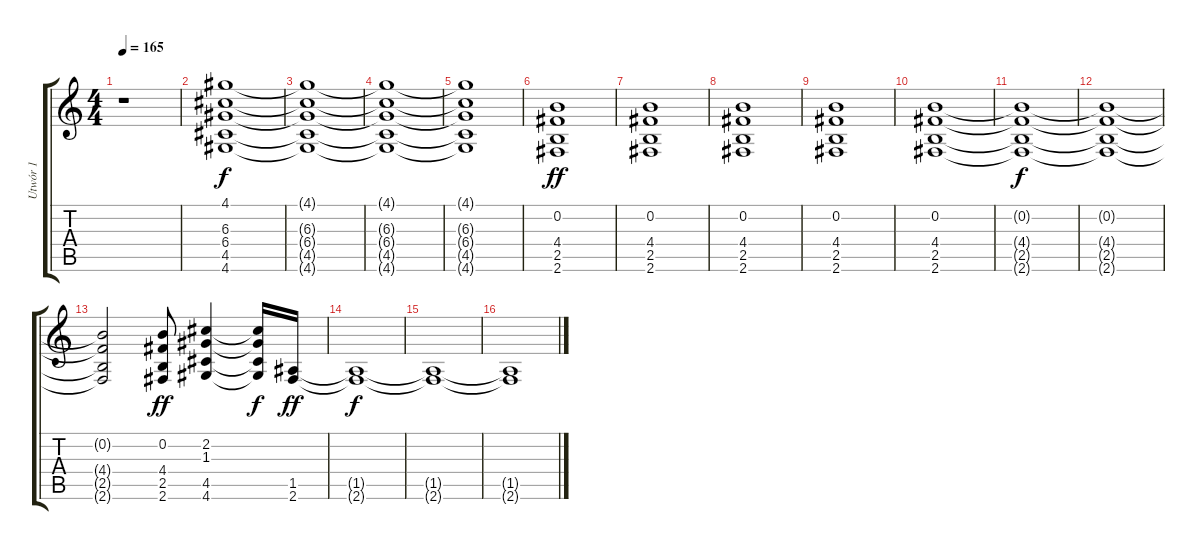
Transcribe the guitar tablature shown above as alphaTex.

\track ("Utwór 1" "Utwór 1") {instrument distortionguitar}
\staff {score tabs}
\tuning (E4 B3 G3 D3 A2 E2) {hide}
\ts (4 4)
\tempo 165
\clef g2
\ks c
r.1{dy f instrument distortionguitar} |
(4.1 6.3 6.4 4.5 4.6).1{volume 15 balance 2 instrument overdrivenguitar} |
(4.1{t} 6.3{t} 6.4{t} 4.5{t} 4.6{t}).1 |
(4.1{t} 6.3{t} 6.4{t} 4.5{t} 4.6{t}).1 |
(4.1{t} 6.3{t} 6.4{t} 4.5{t} 4.6{t}).1 |
(0.2 4.4 2.5 2.6).1{dy ff} |
(0.2 4.4 2.5 2.6).1 |
(0.2 4.4 2.5 2.6).1 |
(0.2 4.4 2.5 2.6).1 |
(0.2 4.4 2.5 2.6).1 |
(0.2{t} 4.4{t} 2.5{t} 2.6{t}).1{dy f} |
(0.2{t} 4.4{t} 2.5{t} 2.6{t}).1 |
(0.2{t} 4.4{t} 2.5{t} 2.6{t}).2 (0.2 4.4 2.5 2.6).8{dy ff} (2.2 1.3 4.5 4.6).4 (2.2{t} 1.3{t} 4.5{t} 4.6{t}).16{dy f} (1.5 2.6).16{dy ff} |
(1.5{t} 2.6{t}).1{dy f} |
(1.5{t} 2.6{t}).1 |
(1.5{t} 2.6{t}).1
